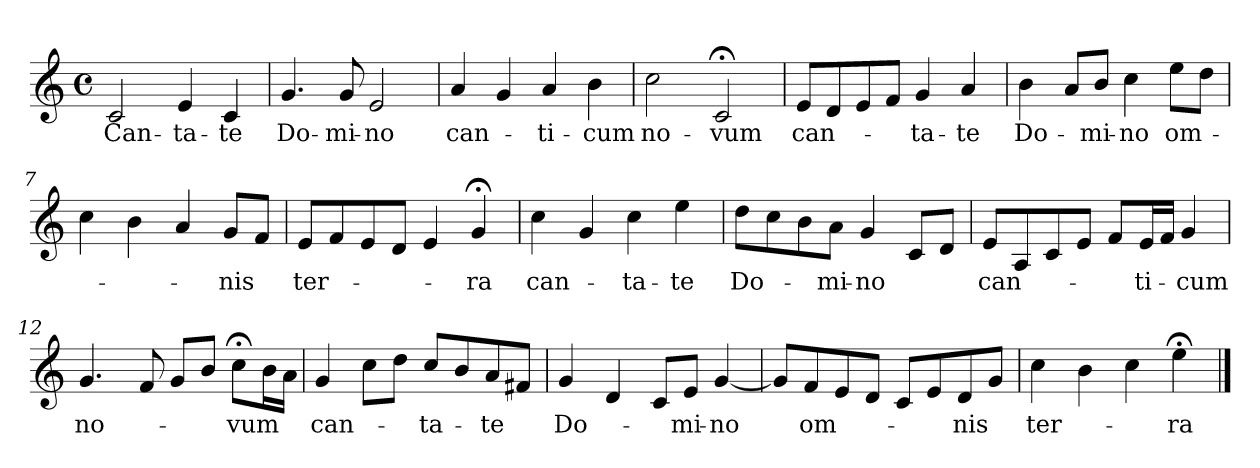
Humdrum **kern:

**kern	**text
*part1	*part1
*staff1	*staff1
*clefG2	*
*k[]	*
*C:	*
*M4/4	*
*met(c)	*
=1	=1
!	!LO:LY:b
2c</	Can-
!	!LO:LY:b
4e/	-ta-
!	!LO:LY:b
4c/	-te
=2	=2
!	!LO:LY:b
4.g/	Do-
!	!LO:LY:b
8g/	-mi-
!	!LO:LY:b
2e/	-no
=3	=3
!	!LO:LY:b
4a/	can-
4g/	.
!	!LO:LY:b
4a/	-ti-
!	!LO:LY:b
4b\	-cum
=4	=4
!	!LO:LY:b
2cc\	no-
!	!LO:LY:b
2c;/	-vum
!!LO:LB:g=z
=5	=5
!	!LO:LY:b
8e</L	can-
8d/	.
8e/	.
8f/J	.
!	!LO:LY:b
4g/	-ta-
!	!LO:LY:b
4a/	-te
=6	=6
!	!LO:LY:b
4b\	Do-
8a/L	.
!	!LO:LY:b
8b/J	-mi-
!	!LO:LY:b
4cc\	-no
!	!LO:LY:b
8ee\L	om-
8dd\J	.
=7	=7
4cc\	.
4b\	.
4a/	.
!	!LO:LY:b
8g/L	-nis
8f/J	.
=8	=8
!	!LO:LY:b
8e/L	ter-
8f/	.
8e/	.
8d/J	.
4e/	.
!	!LO:LY:b
4g;/	-ra
!!LO:LB:g=z
=9	=9
!	!LO:LY:b
4cc>\	can-
4g/	.
!	!LO:LY:b
4cc\	-ta-
!	!LO:LY:b
4ee\	-te
=10	=10
!	!LO:LY:b
8dd\L	Do-
8cc\	.
8b\	.
!	!LO:LY:b
8a\J	-mi-
!	!LO:LY:b
4g/	-no
8c/L	.
8d/J	.
=11	=11
!	!LO:LY:b
8e/L	can-
8A/	.
8c/	.
8e/J	.
8f/L	.
!	!LO:LY:b
16e/L	-ti-
16f/JJ	.
!	!LO:LY:b
4g/	-cum
=12	=12
!	!LO:LY:b
4.g/	no-
8f/	.
8g/L	.
8b/J	.
!	!LO:LY:b
8cc;<\L	-vum
16b\L	.
16a\JJ	.
!!LO:LB:g=z
=13	=13
!	!LO:LY:b
4g</	can-
8cc\L	.
8dd\J	.
!	!LO:LY:b
8cc/L	-ta-
8b/	.
!	!LO:LY:b
8a/	-te
8f#X/J	.
=14	=14
!	!LO:LY:b
4g/	Do-
4d/	.
8c/L	.
!	!LO:LY:b
8e/J	-mi-
!	!LO:LY:b
[<4g/	-no
=15	=15
8g/L]	.
!	!LO:LY:b
8f/	om-
8e/	.
8d/J	.
8c/L	.
8e/	.
!	!LO:LY:b
8d/	-nis
8g/J	.
=16	=16
!	!LO:LY:b
4cc\	ter-
4b\	.
4cc\	.
!	!LO:LY:b
4ee;<\	-ra
==	==
*-	*-
